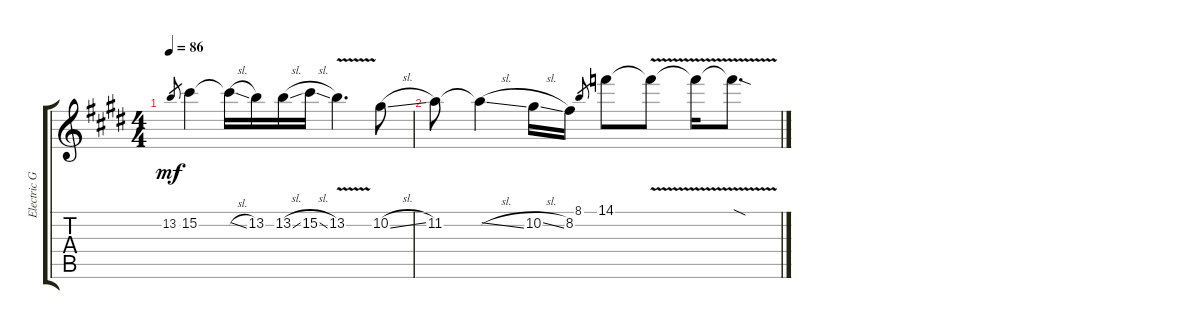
\track ("Electric Guitar" "Electric G") {instrument distortionguitar}
\staff {score tabs}
\tuning (Eb4 Bb3 Gb3 Db3 Ab2 Db2) {hide}
\ts (4 4)
\tempo 86
\clef g2
\ks e
13.2.8{gr dy mf} 15.2.4 15.2{sl t}.16 13.2.16 13.2{sl}.16 15.2{sl}.16 13.2{v}.4{d} 10.2{sl}.8 |
11.2.8 11.2{sl t}.4 10.2{sl}.16 8.2.16 8.1.8{gr} 14.1.8 14.1{v t}.8 14.1{v t}.16 14.1{sod t}.8{d}
